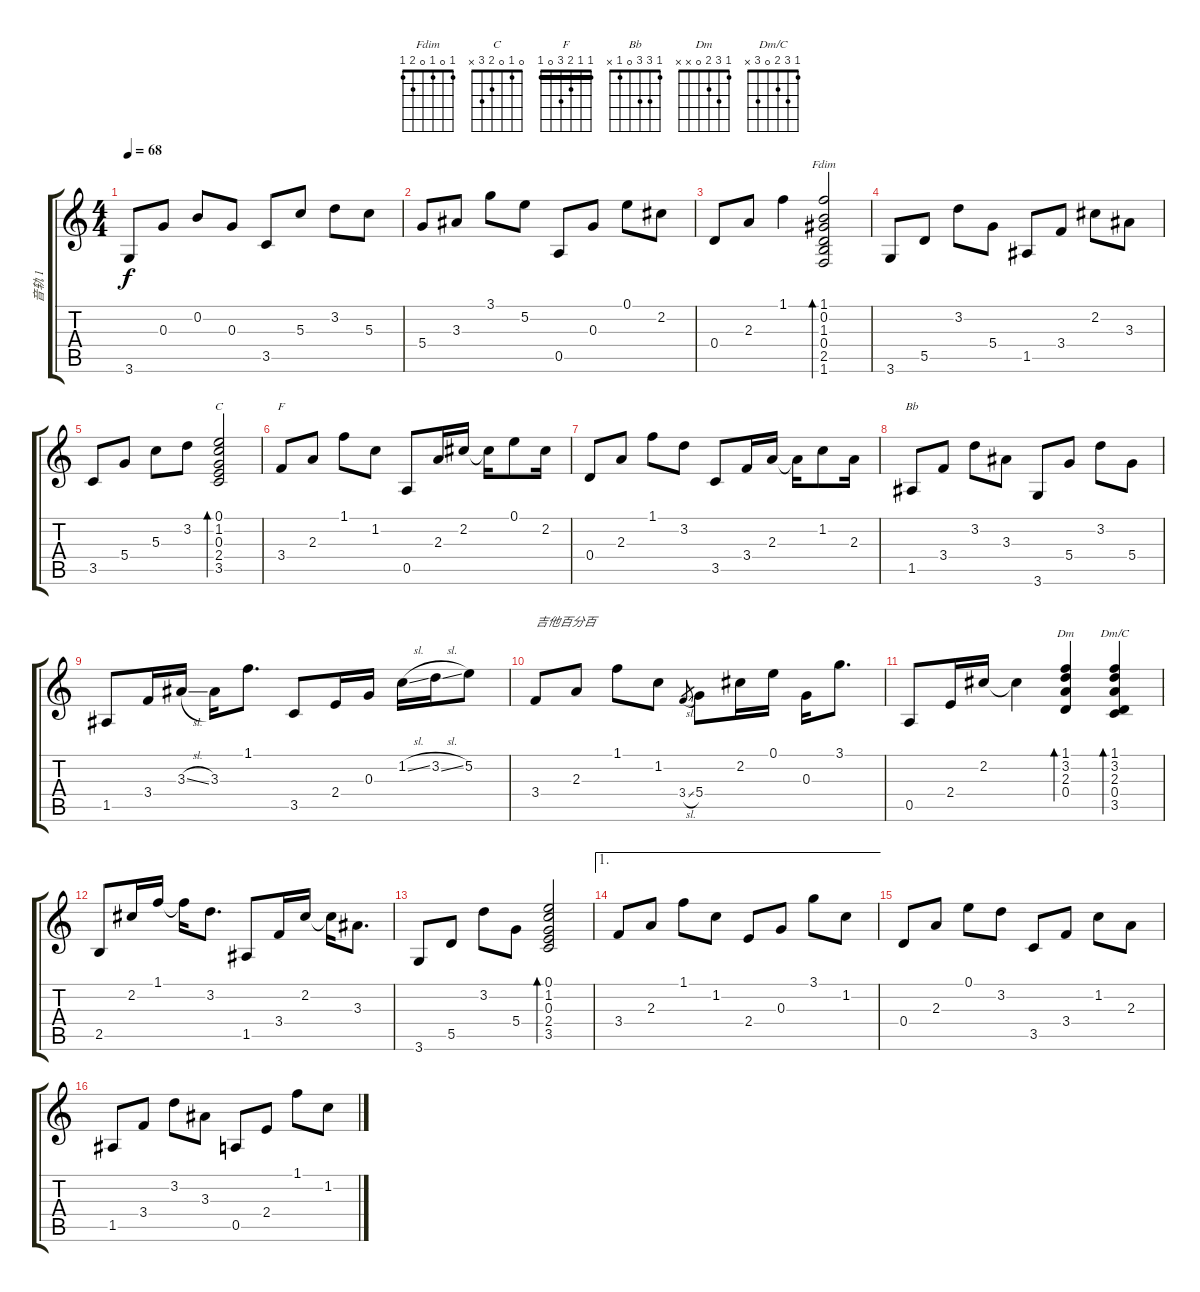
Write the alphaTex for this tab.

\track ("音轨 1" "音轨 1") {instrument acousticguitarsteel}
\staff {score tabs}
\tuning (E4 B3 G3 D3 A2 E2) {hide}
\chord ("Fdim" 1 0 1 0 2 1)
\chord ("C" 0 1 0 2 3 x)
\chord ("F" 1 1 2 3 0 1) {barre 1}
\chord ("Bb" 1 3 3 0 1 x)
\chord ("Dm" 1 3 2 0 x x)
\chord ("Dm/C" 1 3 2 0 3 x)
\ts (4 4)
\tempo 68
\clef g2
\ks c
3.6.8{dy f} 0.3.8 0.2.8 0.3.8 3.5.8 5.3.8 3.2.8 5.3.8 |
5.4.8 3.3.8 3.1.8 5.2.8 0.5.8 0.3.8 0.1.8 2.2.8 |
0.4.8 2.3.8 1.1.4 (1.1 0.2 1.3 0.4 2.5 1.6).2{bd 480 ch "Fdim"} |
3.6.8 5.5.8 3.2.8 5.4.8 1.5.8 3.4.8 2.2.8 3.3.8 |
3.5.8 5.4.8 5.3.8 3.2.8 (0.1 1.2 0.3 2.4 3.5).2{bd 480 ch "C"} |
3.4.8{ch "F"} 2.3.8 1.1.8 1.2.8 0.5.8 2.3.16 2.2.16 2.2{t}.16 0.1.8 2.2.16 |
0.4.8 2.3.8 1.1.8 3.2.8 3.5.8 3.4.16 2.3.16 2.3{t}.16 1.2.8 2.3.16 |
1.5.8{ch "Bb"} 3.4.8 3.2.8 3.3.8 3.6.8 5.4.8 3.2.8 5.4.8 |
1.5.8 3.4.16 3.3{sl}.16 3.3.16 1.1.8{d} 3.5.8 2.4.16 0.3.16 1.2{sl}.16 3.2{sl}.16 5.2.8 |
3.4.8{txt "吉他百分百"} 2.3.8 1.1.8 1.2.8 3.4{sl}.8{gr} 5.4.8 2.2.16 0.1.16 0.3.16 3.1.8{d} |
0.5.8 2.4.16 2.2.16 2.2{t}.4 (1.1 3.2 2.3 0.4).4{bd 480 ch "Dm"} (1.1 3.2 2.3 0.4 3.5).4{bd 480 ch "Dm/C"} |
2.5.8 2.2.16 1.1.16 1.1{t}.16 3.2.8{d} 1.5.8 3.4.16 2.2.16 2.2{t}.16 3.3.8{d} |
3.6.8 5.5.8 3.2.8 5.4.8 (0.1 1.2 0.3 2.4 3.5).2{bd 480} |
\ae 1
3.4.8 2.3.8 1.1.8 1.2.8 2.4.8 0.3.8 3.1.8 1.2.8 |
0.4.8 2.3.8 0.1.8 3.2.8 3.5.8 3.4.8 1.2.8 2.3.8 |
1.5.8 3.4.8 3.2.8 3.3.8 0.5.8 2.4.8 1.1.8 1.2.8
